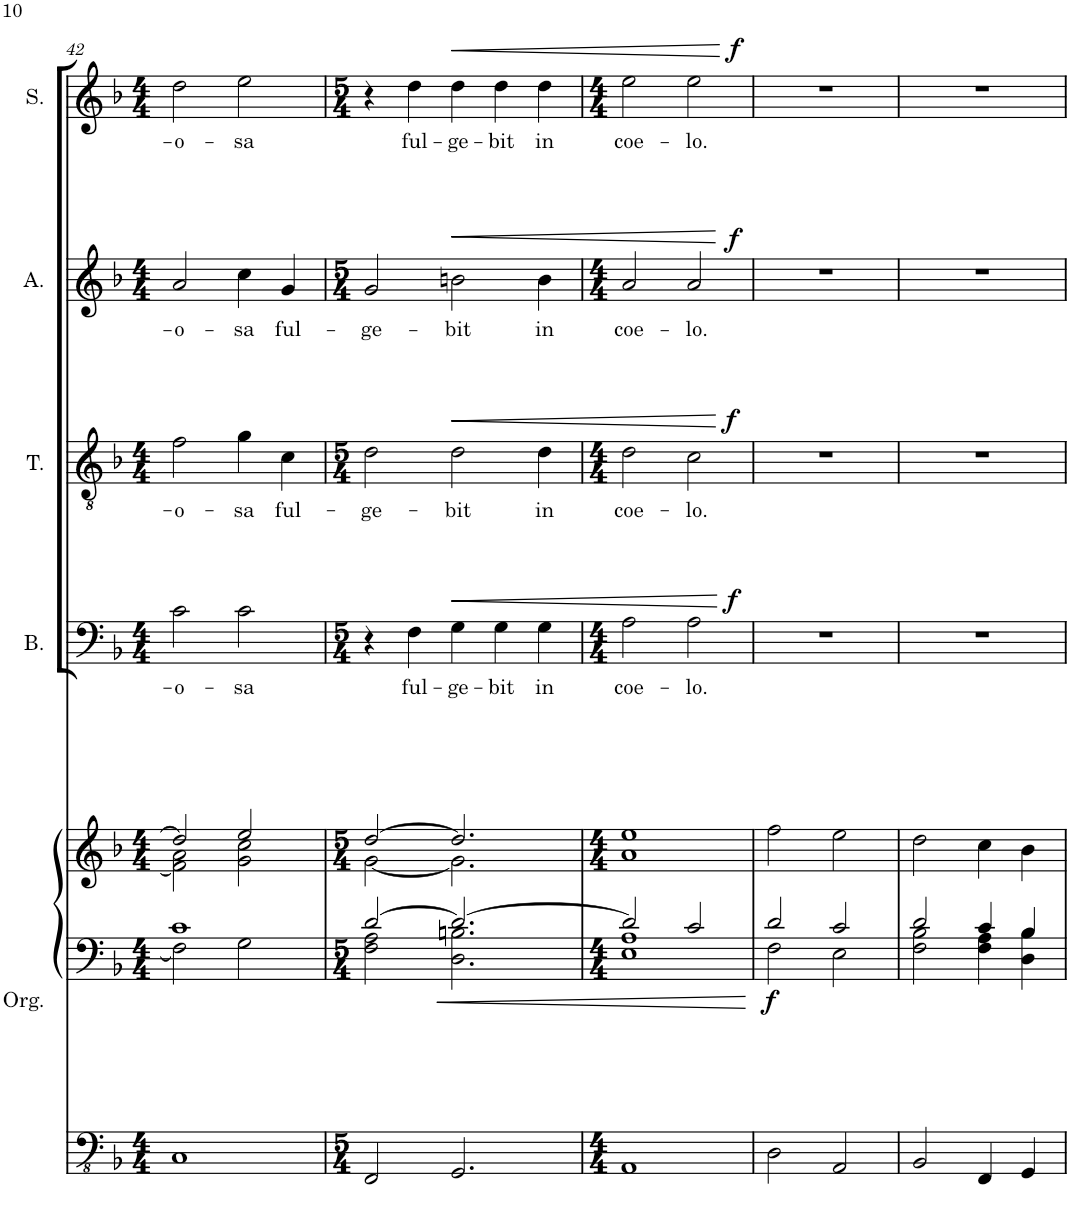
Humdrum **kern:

**kern	**kern	**kern	**dynam	**kern	**text	**dynam	**kern	**text	**dynam	**kern	**text	**dynam	**kern	**text	**dynam
*part5	*part5	*part5	*part5	*part4	*part4	*part4	*part3	*part3	*part3	*part2	*part2	*part2	*part1	*part1	*part1
*staff7	*staff6	*staff5	*staff5/6/7	*staff4	*staff4	*staff4	*staff3	*staff3	*staff3	*staff2	*staff2	*staff2	*staff1	*staff1	*staff1
*I"Orgue à tuyaux	*	*	*	*I"Basse	*	*	*I"Ténor	*	*	*I"Alto	*	*	*I"Soprano	*	*
*I'Org.	*	*	*	*I'B.	*	*	*I'T.	*	*	*I'A.	*	*	*I'S.	*	*
!!LO:PB:g=z
*clefFv4	*clefF4	*clefG2	*	*clefF4	*	*	*clefGv2	*	*	*clefG2	*	*	*clefG2	*	*
*k[b-]	*k[b-]	*k[b-]	*	*k[b-]	*	*	*k[b-]	*	*	*k[b-]	*	*	*k[b-]	*	*
*M4/4	*M4/4	*M4/4	*	*M4/4	*	*	*M4/4	*	*	*M4/4	*	*	*M4/4	*	*
=42	=42	=42	=42	=42	=42	=42	=42	=42	=42	=42	=42	=42	=42	=42	=42
*	*^	*^	*	*	*	*	*	*	*	*	*	*	*	*	*
!	!	!	!	!	!	!	!LO:LY:b	!	!	!LO:LY:b	!	!	!LO:LY:b	!	!	!LO:LY:b	!
1CC	1c	2F\]	2dd/]	2f\] 2a\	.	2c\	-o-	.	2f\	-o-	.	2a/	-o-	.	2dd\	-o-	.
!	!	!	!	!	!	!	!LO:LY:b	!	!	!LO:LY:b	!	!	!LO:LY:b	!	!	!LO:LY:b	!
.	.	2G\	2ee/	2g\ 2cc\	.	2c\	-sa	.	4g\	-sa	.	4cc\	-sa	.	2ee\	-sa	.
!	!	!	!	!	!	!	!	!	!	!LO:LY:b	!	!	!LO:LY:b	!	!	!	!
.	.	.	.	.	.	.	.	.	4c\	ful-	.	4g/	ful-	.	.	.	.
=43	=43	=43	=43	=43	=43	=43	=43	=43	=43	=43	=43	=43	=43	=43	=43	=43	=43
*M5/4	*M5/4	*	*M5/4	*	*	*M5/4	*	*	*M5/4	*	*	*M5/4	*	*	*M5/4	*	*
!	!	!	!	!	!	!	!	!	!	!LO:LY:b	!	!	!LO:LY:b	!	!	!	!
2FFF/	[2d/	2F\ 2A\	[2dd/	[2g\	.	4r	.	.	2d\	-ge-	.	2g/	-ge-	.	4r	.	.
!	!	!	!	!	!	!	!LO:LY:b	!	!	!	!	!	!	!	!	!LO:LY:b	!
.	.	.	.	.	.	4F\	ful-	.	.	.	.	.	.	.	4dd\	ful-	.
!	!	!	!	!	!	!	!LO:LY:b	!LO:HP:b	!	!LO:LY:b	!LO:HP:b	!	!LO:LY:b	!LO:HP:b	!	!LO:LY:b	!LO:HP:b
2.GGG/	2.d/_	2.D\ 2.Bn\	2.dd/]	2.g\]	.	4G\	-ge-	<	2d\	-bit	<	2bn\	-bit	<	4dd\	-ge-	<
!	!	!	!	!	!	!	!LO:LY:b	!	!	!	!	!	!	!	!	!LO:LY:b	!
.	.	.	.	.	.	4G\	-bit	.	.	.	.	.	.	.	4dd\	-bit	.
!	!	!	!	!	!	!	!LO:LY:b	!	!	!LO:LY:b	!	!	!LO:LY:b	!	!	!LO:LY:b	!
.	.	.	.	.	.	4G\	in	.	4d\	in	.	4b\	in	.	4dd\	in	.
=44	=44	=44	=44	=44	=44	=44	=44	=44	=44	=44	=44	=44	=44	=44	=44	=44	=44
*M4/4	*M4/4	*	*M4/4	*	*	*M4/4	*	*	*M4/4	*	*	*M4/4	*	*	*M4/4	*	*
!	!	!	!	!	!	!	!LO:LY:b	!	!	!LO:LY:b	!	!	!LO:LY:b	!	!	!LO:LY:b	!
1AAA	2d/]	1E 1A	1ee	1a	.	2A\	coe-	.	2d\	coe-	.	2a/	coe-	.	2ee\	coe-	.
!	!	!	!	!	!	!	!LO:LY:b	!LO:DY:n=1:a	!	!LO:LY:b	!LO:DY:n=1:a	!	!LO:LY:b	!LO:DY:a	!	!LO:LY:b	!LO:DY:n=1:a
.	2c/	.	.	.	.	2A\	-lo.	[ f	2c\	-lo.	[ f	2a/	-lo.	f	2ee\	-lo.	[ f
*	*v	*v	*	*	*	*	*	*	*	*	*	*	*	*	*	*	*
*	*	*v	*v	*	*	*	*	*	*	*	*	*	*	*	*	*
.	.	.	.	.	.	.	.	.	.	.	.	[	.	.	.
=45	=45	=45	=45	=45	=45	=45	=45	=45	=45	=45	=45	=45	=45	=45	=45
*	*^	*	*	*	*	*	*	*	*	*	*	*	*	*	*
!	!	!	!	!LO:DY:b=2	!	!	!	!	!	!	!	!	!	!	!	!
2DD\	2d/	2F\	2ff\	f	1r	.	.	1r	.	.	1r	.	.	1r	.	.
2AAA/	2c/	2E\	2ee\	.	.	.	.	.	.	.	.	.	.	.	.	.
=46	=46	=46	=46	=46	=46	=46	=46	=46	=46	=46	=46	=46	=46	=46	=46	=46
2BBB-/	2d/	2F\ 2B-\	2dd\	.	1r	.	.	1r	.	.	1r	.	.	1r	.	.
4FFF/	4c/	4F\ 4A\	4cc\	.	.	.	.	.	.	.	.	.	.	.	.	.
4GGG/	4B-/	4D\ 4B-\	4b-\	.	.	.	.	.	.	.	.	.	.	.	.	.
*	*v	*v	*	*	*	*	*	*	*	*	*	*	*	*	*	*
=	=	=	=	=	=	=	=	=	=	=	=	=	=	=	=
*-	*-	*-	*-	*-	*-	*-	*-	*-	*-	*-	*-	*-	*-	*-	*-
